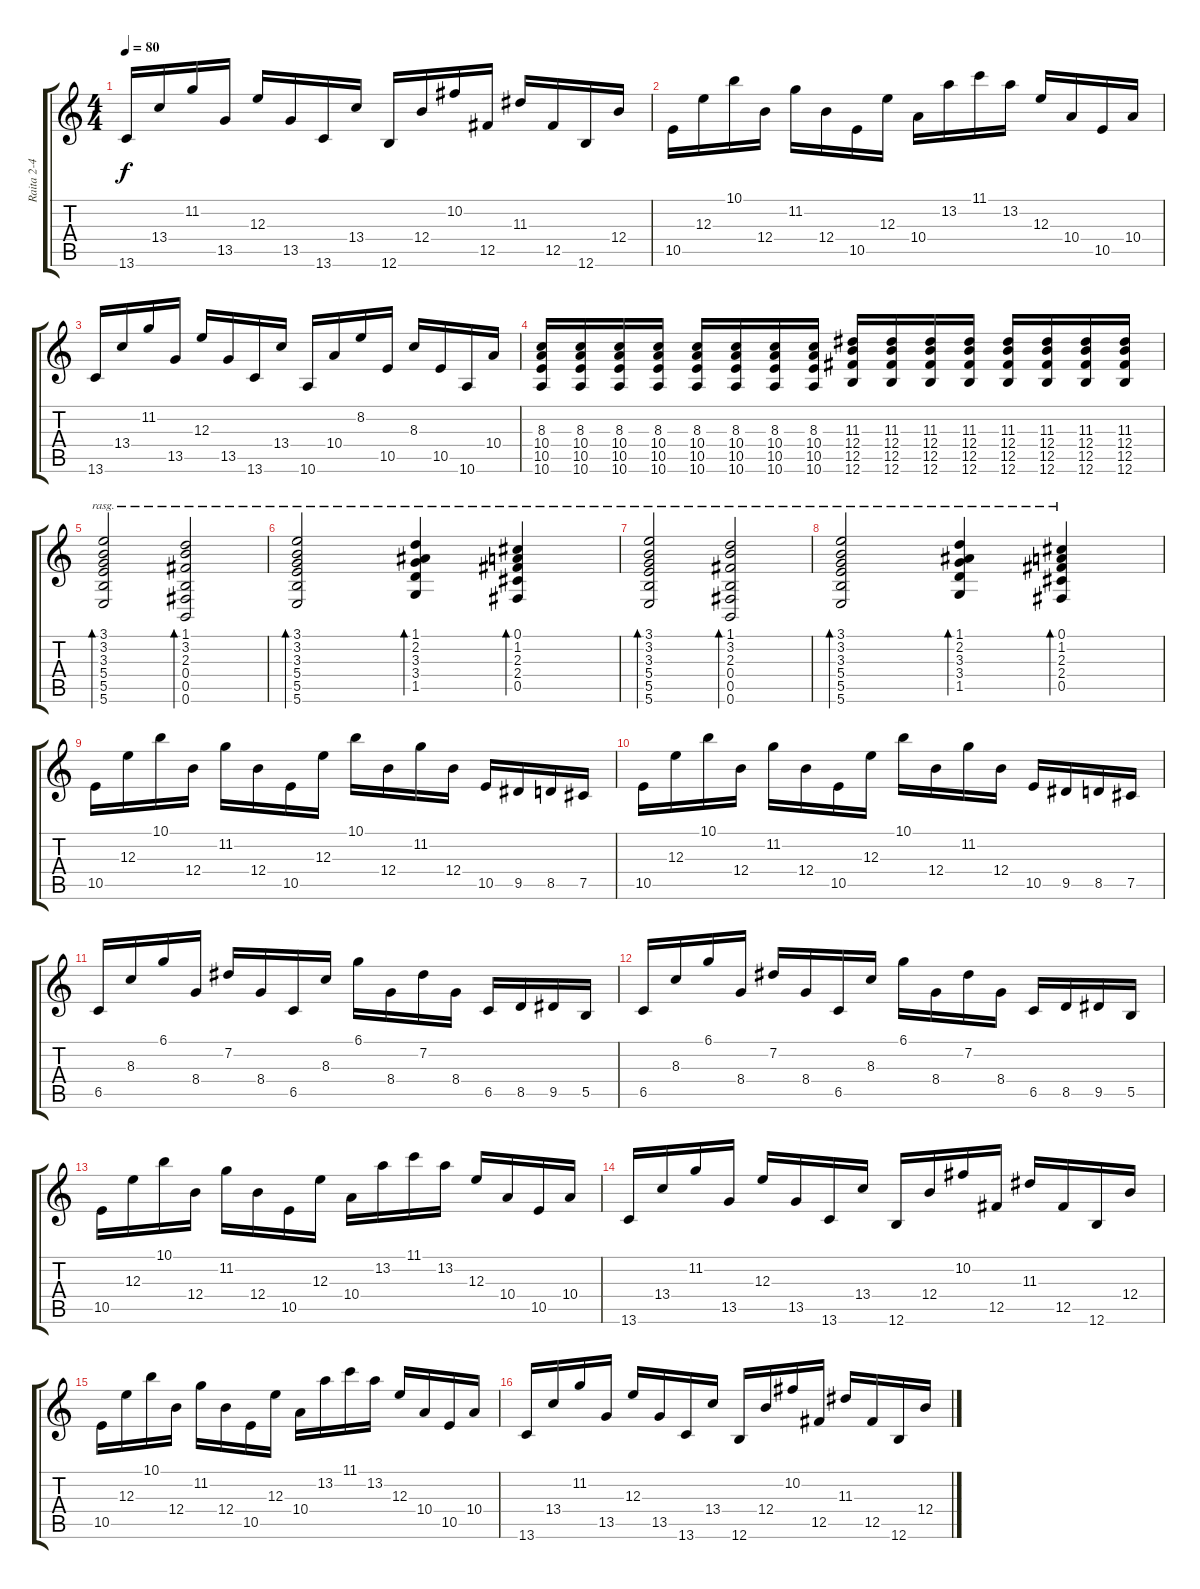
\track ("Raita 2-4" "Raita 2-4") {instrument distortionguitar}
\staff {score tabs}
\tuning (Db4 Ab3 E3 B2 Gb2 B1) {hide}
\ts (4 4)
\tempo 80
\clef g2
\ks c
13.6.16{dy f} 13.4.16 11.2.16 13.5.16 12.3.16 13.5.16 13.6.16 13.4.16 12.6.16 12.4.16 10.2.16 12.5.16 11.3.16 12.5.16 12.6.16 12.4.16 |
10.5.16 12.3.16 10.1.16 12.4.16 11.2.16 12.4.16 10.5.16 12.3.16 10.4.16 13.2.16 11.1.16 13.2.16 12.3.16 10.4.16 10.5.16 10.4.16 |
13.6.16 13.4.16 11.2.16 13.5.16 12.3.16 13.5.16 13.6.16 13.4.16 10.6.16 10.4.16 8.2.16 10.5.16 8.3.16 10.5.16 10.6.16 10.4.16 |
(8.3 10.4 10.5 10.6).16 (8.3 10.4 10.5 10.6).16 (8.3 10.4 10.5 10.6).16 (8.3 10.4 10.5 10.6).16 (8.3 10.4 10.5 10.6).16 (8.3 10.4 10.5 10.6).16 (8.3 10.4 10.5 10.6).16 (8.3 10.4 10.5 10.6).16 (11.3 12.4 12.5 12.6).16 (11.3 12.4 12.5 12.6).16 (11.3 12.4 12.5 12.6).16 (11.3 12.4 12.5 12.6).16 (11.3 12.4 12.5 12.6).16 (11.3 12.4 12.5 12.6).16 (11.3 12.4 12.5 12.6).16 (11.3 12.4 12.5 12.6).16 |
(3.1 3.2 3.3 5.4 5.5 5.6).2{bd 120 rasg ii} (1.1 3.2 2.3 0.4 0.5 0.6).2{bd 120 rasg ii} |
(3.1 3.2 3.3 5.4 5.5 5.6).2{bd 120 rasg ii} (1.1 2.2 3.3 3.4 1.5).4{bd 120 rasg ii} (0.1 1.2 2.3 2.4 0.5).4{bd 120 rasg ii} |
(3.1 3.2 3.3 5.4 5.5 5.6).2{bd 120 rasg ii} (1.1 3.2 2.3 0.4 0.5 0.6).2{bd 120 rasg ii} |
(3.1 3.2 3.3 5.4 5.5 5.6).2{bd 120 rasg ii} (1.1 2.2 3.3 3.4 1.5).4{bd 120 rasg ii} (0.1 1.2 2.3 2.4 0.5).4{bd 120 rasg ii} |
10.5.16 12.3.16 10.1.16 12.4.16 11.2.16 12.4.16 10.5.16 12.3.16 10.1.16 12.4.16 11.2.16 12.4.16 10.5.16 9.5.16 8.5.16 7.5.16 |
10.5.16 12.3.16 10.1.16 12.4.16 11.2.16 12.4.16 10.5.16 12.3.16 10.1.16 12.4.16 11.2.16 12.4.16 10.5.16 9.5.16 8.5.16 7.5.16 |
6.5.16 8.3.16 6.1.16 8.4.16 7.2.16 8.4.16 6.5.16 8.3.16 6.1.16 8.4.16 7.2.16 8.4.16 6.5.16 8.5.16 9.5.16 5.5.16 |
6.5.16 8.3.16 6.1.16 8.4.16 7.2.16 8.4.16 6.5.16 8.3.16 6.1.16 8.4.16 7.2.16 8.4.16 6.5.16 8.5.16 9.5.16 5.5.16 |
10.5.16 12.3.16 10.1.16 12.4.16 11.2.16 12.4.16 10.5.16 12.3.16 10.4.16 13.2.16 11.1.16 13.2.16 12.3.16 10.4.16 10.5.16 10.4.16 |
13.6.16 13.4.16 11.2.16 13.5.16 12.3.16 13.5.16 13.6.16 13.4.16 12.6.16 12.4.16 10.2.16 12.5.16 11.3.16 12.5.16 12.6.16 12.4.16 |
10.5.16 12.3.16 10.1.16 12.4.16 11.2.16 12.4.16 10.5.16 12.3.16 10.4.16 13.2.16 11.1.16 13.2.16 12.3.16 10.4.16 10.5.16 10.4.16 |
13.6.16 13.4.16 11.2.16 13.5.16 12.3.16 13.5.16 13.6.16 13.4.16 12.6.16 12.4.16 10.2.16 12.5.16 11.3.16 12.5.16 12.6.16 12.4.16
